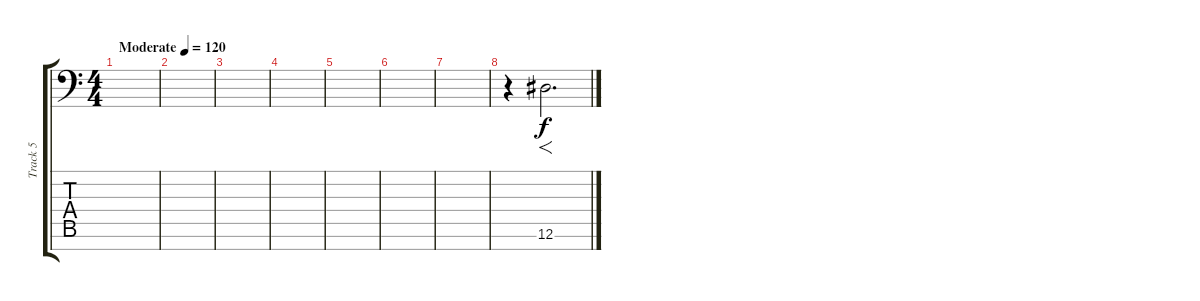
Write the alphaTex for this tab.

\track ("Track 5" "Track 5") {instrument reversecymbal}
\staff {score tabs}
\tuning (Eb4 Bb3 Gb3 Db3 Ab2 Eb2 Ab1) {hide}
\ts (4 4)
\tempo (120 "Moderate")
\clef f4
\ks c
|
|
|
|
|
|
|
r.4 12.6.2{f d}
